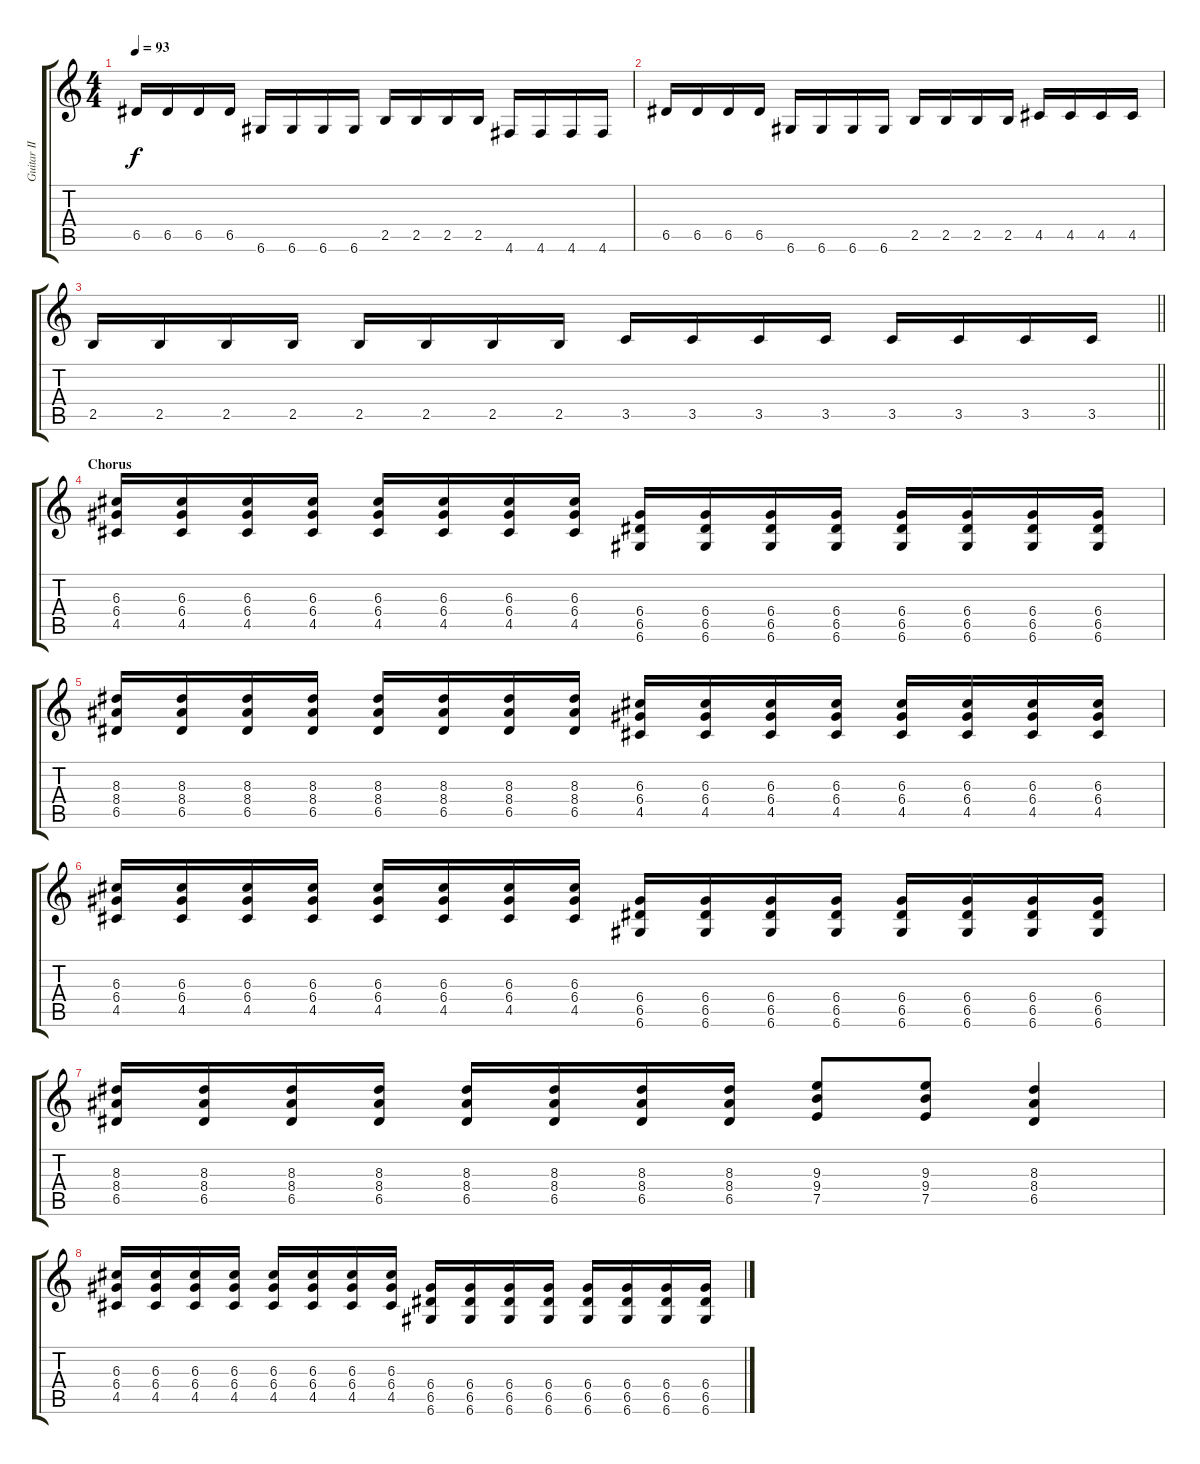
\track ("Guitar II" "Guitar II") {instrument overdrivenguitar}
\staff {score tabs}
\tuning (E4 B3 G3 D3 A2 D2) {hide}
\ts (4 4)
\tempo 93
\clef g2
\ks c
6.5.16{dy f} 6.5.16 6.5.16 6.5.16 6.6.16 6.6.16 6.6.16 6.6.16 2.5.16 2.5.16 2.5.16 2.5.16 4.6.16 4.6.16 4.6.16 4.6.16 |
6.5.16 6.5.16 6.5.16 6.5.16 6.6.16 6.6.16 6.6.16 6.6.16 2.5.16 2.5.16 2.5.16 2.5.16 4.5.16 4.5.16 4.5.16 4.5.16 |
\barLineRight lightlight
2.5.16 2.5.16 2.5.16 2.5.16 2.5.16 2.5.16 2.5.16 2.5.16 3.5.16 3.5.16 3.5.16 3.5.16 3.5.16 3.5.16 3.5.16 3.5.16 |
\section ("" "Chorus")
(6.3 6.4 4.5).16 (6.3 6.4 4.5).16 (6.3 6.4 4.5).16 (6.3 6.4 4.5).16 (6.3 6.4 4.5).16 (6.3 6.4 4.5).16 (6.3 6.4 4.5).16 (6.3 6.4 4.5).16 (6.4 6.5 6.6).16 (6.4 6.5 6.6).16 (6.4 6.5 6.6).16 (6.4 6.5 6.6).16 (6.4 6.5 6.6).16 (6.4 6.5 6.6).16 (6.4 6.5 6.6).16 (6.4 6.5 6.6).16 |
(8.3 8.4 6.5).16 (8.3 8.4 6.5).16 (8.3 8.4 6.5).16 (8.3 8.4 6.5).16 (8.3 8.4 6.5).16 (8.3 8.4 6.5).16 (8.3 8.4 6.5).16 (8.3 8.4 6.5).16 (6.3 6.4 4.5).16 (6.3 6.4 4.5).16 (6.3 6.4 4.5).16 (6.3 6.4 4.5).16 (6.3 6.4 4.5).16 (6.3 6.4 4.5).16 (6.3 6.4 4.5).16 (6.3 6.4 4.5).16 |
(6.3 6.4 4.5).16 (6.3 6.4 4.5).16 (6.3 6.4 4.5).16 (6.3 6.4 4.5).16 (6.3 6.4 4.5).16 (6.3 6.4 4.5).16 (6.3 6.4 4.5).16 (6.3 6.4 4.5).16 (6.4 6.5 6.6).16 (6.4 6.5 6.6).16 (6.4 6.5 6.6).16 (6.4 6.5 6.6).16 (6.4 6.5 6.6).16 (6.4 6.5 6.6).16 (6.4 6.5 6.6).16 (6.4 6.5 6.6).16 |
(8.3 8.4 6.5).16 (8.3 8.4 6.5).16 (8.3 8.4 6.5).16 (8.3 8.4 6.5).16 (8.3 8.4 6.5).16 (8.3 8.4 6.5).16 (8.3 8.4 6.5).16 (8.3 8.4 6.5).16 (9.3 9.4 7.5).8 (9.3 9.4 7.5).8 (8.3 8.4 6.5).4 |
(6.3 6.4 4.5).16 (6.3 6.4 4.5).16 (6.3 6.4 4.5).16 (6.3 6.4 4.5).16 (6.3 6.4 4.5).16 (6.3 6.4 4.5).16 (6.3 6.4 4.5).16 (6.3 6.4 4.5).16 (6.4 6.5 6.6).16 (6.4 6.5 6.6).16 (6.4 6.5 6.6).16 (6.4 6.5 6.6).16 (6.4 6.5 6.6).16 (6.4 6.5 6.6).16 (6.4 6.5 6.6).16 (6.4 6.5 6.6).16
